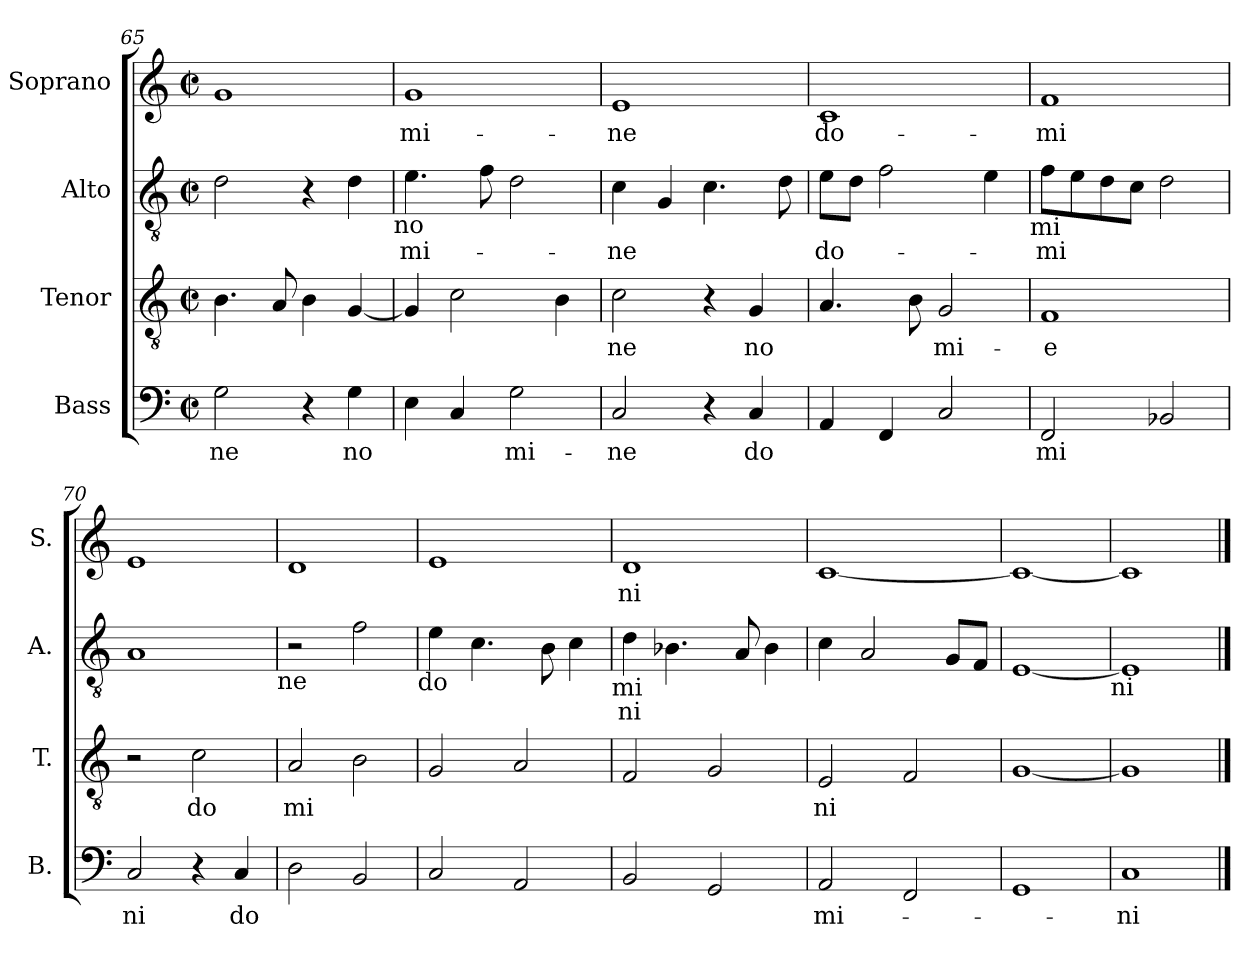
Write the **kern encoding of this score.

**kern	**text	**kern	**text	**kern	**text	**kern	**text
*part4	*part4	*part3	*part3	*part2	*part2	*part1	*part1
*staff4	*staff4	*staff3	*staff3	*staff2	*staff2	*staff1	*staff1
*I"Bass	*	*I"Tenor	*	*I"Alto	*	*I"Soprano	*
*I'B.	*	*I'T.	*	*I'A.	*	*I'S.	*
*clefF4	*	*clefGv2	*	*clefGv2	*	*clefG2	*
*k[]	*	*k[]	*	*k[]	*	*k[]	*
*C:	*	*C:	*	*C:	*	*C:	*
*M2/2	*	*M2/2	*	*M2/2	*	*M2/2	*
*met(c|)	*	*met(c|)	*	*met(c|)	*	*met(c|)	*
=65	=65	=65	=65	=65	=65	=65	=65
!	!LO:LY:b	!	!	!	!	!	!
2G\	-ne	4.B\	.	2d\	.	1g	.
.	.	8A/	.	.	.	.	.
4r	.	4B\	.	4r	.	.	.
!	!LO:LY:b	!	!	!	!	!	!
4G\	no	[<4G/	.	4d\	.	.	.
!	!	!	!	!LO:TX:b:t=no	!	!	!
=66	=66	=66	=66	=66	=66	=66	=66
!	!	!	!	!	!LO:LY:a	!	!LO:LY:b
4E\	.	4G/]	.	4.e\	mi-	1g	mi-
4C/	.	2c\	.	.	.	.	.
.	.	.	.	8f\	.	.	.
!	!LO:LY:b	!	!	!	!	!	!
2G\	mi-	.	.	2d\	.	.	.
.	.	4B\	.	.	.	.	.
=67	=67	=67	=67	=67	=67	=67	=67
!	!LO:LY:b	!	!LO:LY:b	!	!LO:LY:a	!	!LO:LY:b
2C/	-ne	2c\	ne	4c\	-ne	1e	-ne
.	.	.	.	4G/	.	.	.
4r	.	4r	.	4.c\	.	.	.
!	!LO:LY:b	!	!LO:LY:b	!	!	!	!
4C/	do	4G/	no	.	.	.	.
.	.	.	.	8d\	.	.	.
=68	=68	=68	=68	=68	=68	=68	=68
!	!	!	!	!	!LO:LY:a	!	!LO:LY:b
4AA/	.	4.A/	.	8e\L	do-	1c	do-
.	.	.	.	8d\J	.	.	.
4FF/	.	.	.	2f\	.	.	.
.	.	8B\	.	.	.	.	.
!	!	!	!LO:LY:b	!	!	!	!
2C/	.	2G/	mi-	.	.	.	.
.	.	.	.	4e\	.	.	.
!	!	!	!	!LO:TX:b:t=mi	!	!	!
=69	=69	=69	=69	=69	=69	=69	=69
!	!LO:LY:b	!	!LO:LY:b	!	!LO:LY:a	!	!LO:LY:b
2FF/	mi	1F	-e	8f\L	-mi	1f	-mi
.	.	.	.	8e\	.	.	.
.	.	.	.	8d\	.	.	.
.	.	.	.	8c\J	.	.	.
2BB-X/	.	.	.	2d\	.	.	.
=70	=70	=70	=70	=70	=70	=70	=70
!	!LO:LY:b	!	!	!	!	!	!
2C/	ni	2r	.	1A	.	1e	.
!	!	!	!LO:LY:b	!	!	!	!
4r	.	2c\	do	.	.	.	.
!	!LO:LY:b	!	!	!	!	!	!
4C/	do	.	.	.	.	.	.
!	!	!	!	!LO:TX:b:t=ne	!	!	!
!!LO:LB:g=z
=71	=71	=71	=71	=71	=71	=71	=71
!	!	!	!LO:LY:b	!	!	!	!
2D\	.	2A/	mi	2r	.	1d	.
2BB/	.	2B\	.	2f\	.	.	.
!	!	!	!	!LO:TX:b:t=do	!	!	!
=72	=72	=72	=72	=72	=72	=72	=72
2C/	.	2G/	.	4e\	.	1e	.
.	.	.	.	4.c\	.	.	.
2AA/	.	2A/	.	.	.	.	.
.	.	.	.	8B\	.	.	.
.	.	.	.	4c\	.	.	.
!	!	!	!	!LO:TX:b:t=mi	!	!	!
=73	=73	=73	=73	=73	=73	=73	=73
!	!	!	!	!	!LO:LY:a	!	!LO:LY:b
2BB/	.	2F/	.	4d\	ni	1d	ni
.	.	.	.	4.B-X\	.	.	.
2GG/	.	2G/	.	.	.	.	.
.	.	.	.	8A/	.	.	.
.	.	.	.	4B-\	.	.	.
=74	=74	=74	=74	=74	=74	=74	=74
!	!LO:LY:b	!	!LO:LY:b	!	!	!	!
2AA/	mi-	2E/	ni	4c\	.	[<1c	.
.	.	.	.	2A/	.	.	.
2FF/	.	2F/	.	.	.	.	.
.	.	.	.	8G/L	.	.	.
.	.	.	.	8F/J	.	.	.
=75	=75	=75	=75	=75	=75	=75	=75
1GG	.	[<1G	.	[<1E	.	1c_	.
!	!	!	!	!LO:TX:b:t=ni	!	!	!
=76	=76	=76	=76	=76	=76	=76	=76
!	!LO:LY:b	!	!	!	!	!	!
1C	-ni	1G]	.	1E]	.	1c]	.
==	==	==	==	==	==	==	==
*-	*-	*-	*-	*-	*-	*-	*-
